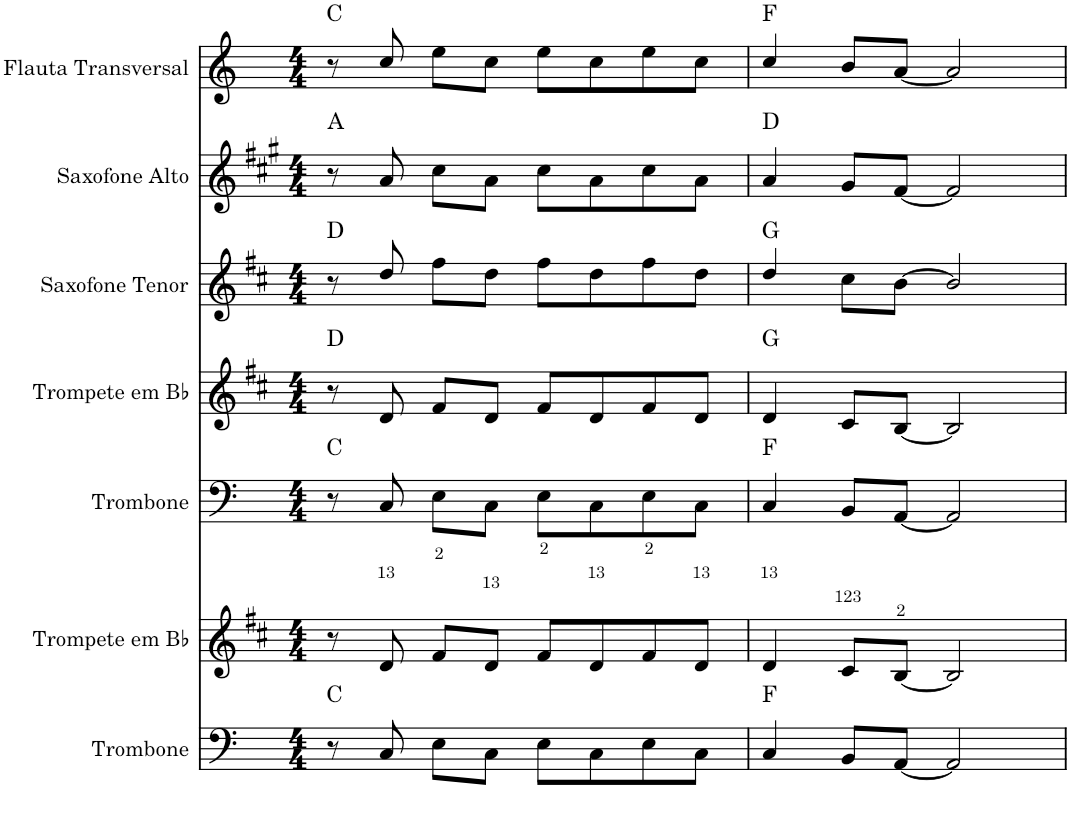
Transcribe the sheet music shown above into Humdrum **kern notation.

**kern	**harte	**kern	**kern	**kern	**harte	**kern	**harte	**kern	**harte	**kern	**harte
*part7	*part7	*part6	*part5	*part4	*part4	*part3	*part3	*part2	*part2	*part1	*part1
*staff7	*	*staff6	*staff5	*staff4	*	*staff3	*	*staff2	*	*staff1	*
*I"Trombone	*	*I"Trompete em Bb	*I"Trombone	*I"Trompete em Bb	*	*I"Saxofone Tenor	*	*I"Saxofone Alto	*	*I"Flauta Transversal	*
*I'Tbn.	*	*I'Tpt. em Bb	*I'Tbn.	*I'Tpt. em Bb	*	*I'Sax. Tn.	*	*	*	*I'Fl.	*
*clefF4	*	*clefG2	*clefF4	*clefG2	*	*clefG2	*	*clefG2	*	*clefG2	*
*	*	*Trd1c2	*	*Trd1c2	*	*Trd8c14	*	*Trd5c9	*	*	*
*k[]	*	*k[f#c#]	*k[]	*k[f#c#]	*	*k[f#c#]	*	*k[f#c#g#]	*	*k[]	*
*M4/4	*	*M4/4	*M4/4	*M4/4	*	*M4/4	*	*M4/4	*	*M4/4	*
=1	=1	=1	=1	=1	=1	=1	=1	=1	=1	=1	=1
8r	C:maj	8r	8r	8r	D:maj	8r	D:maj	8r	A:maj	8r	C:maj
8C/	.	8d/	8C/	8d/	.	8dd/	.	8a/	.	8cc/	.
8E\L	.	8f#/L	8E\L	8f#/L	.	8ff#\L	.	8cc#\L	.	8ee\L	.
8C\J	.	8d/J	8C\J	8d/J	.	8dd\J	.	8a\J	.	8cc\J	.
8E\L	.	8f#/L	8E\L	8f#/L	.	8ff#\L	.	8cc#\L	.	8ee\L	.
8C\	.	8d/	8C\	8d/	.	8dd\	.	8a\	.	8cc\	.
8E\	.	8f#/	8E\	8f#/	.	8ff#\	.	8cc#\	.	8ee\	.
8C\J	.	8d/J	8C\J	8d/J	.	8dd\J	.	8a\J	.	8cc\J	.
=2	=2	=2	=2	=2	=2	=2	=2	=2	=2	=2	=2
4C/	F:maj	4d/	4C/	4d/	G:maj	4dd/	G:maj	4a/	D:maj	4cc/	F:maj
8BB/L	.	8c#/L	8BB/L	8c#/L	.	8cc#\L	.	8g#/L	.	8b/L	.
[8AA/J	.	[8B/J	[8AA/J	[8B/J	.	[8b\J	.	[8f#/J	.	[8a/J	.
2AA/]	.	2B/]	2AA/]	2B/]	.	2b/]	.	2f#/]	.	2a/]	.
=	=	=	=	=	=	=	=	=	=	=	=
*-	*-	*-	*-	*-	*-	*-	*-	*-	*-	*-	*-
